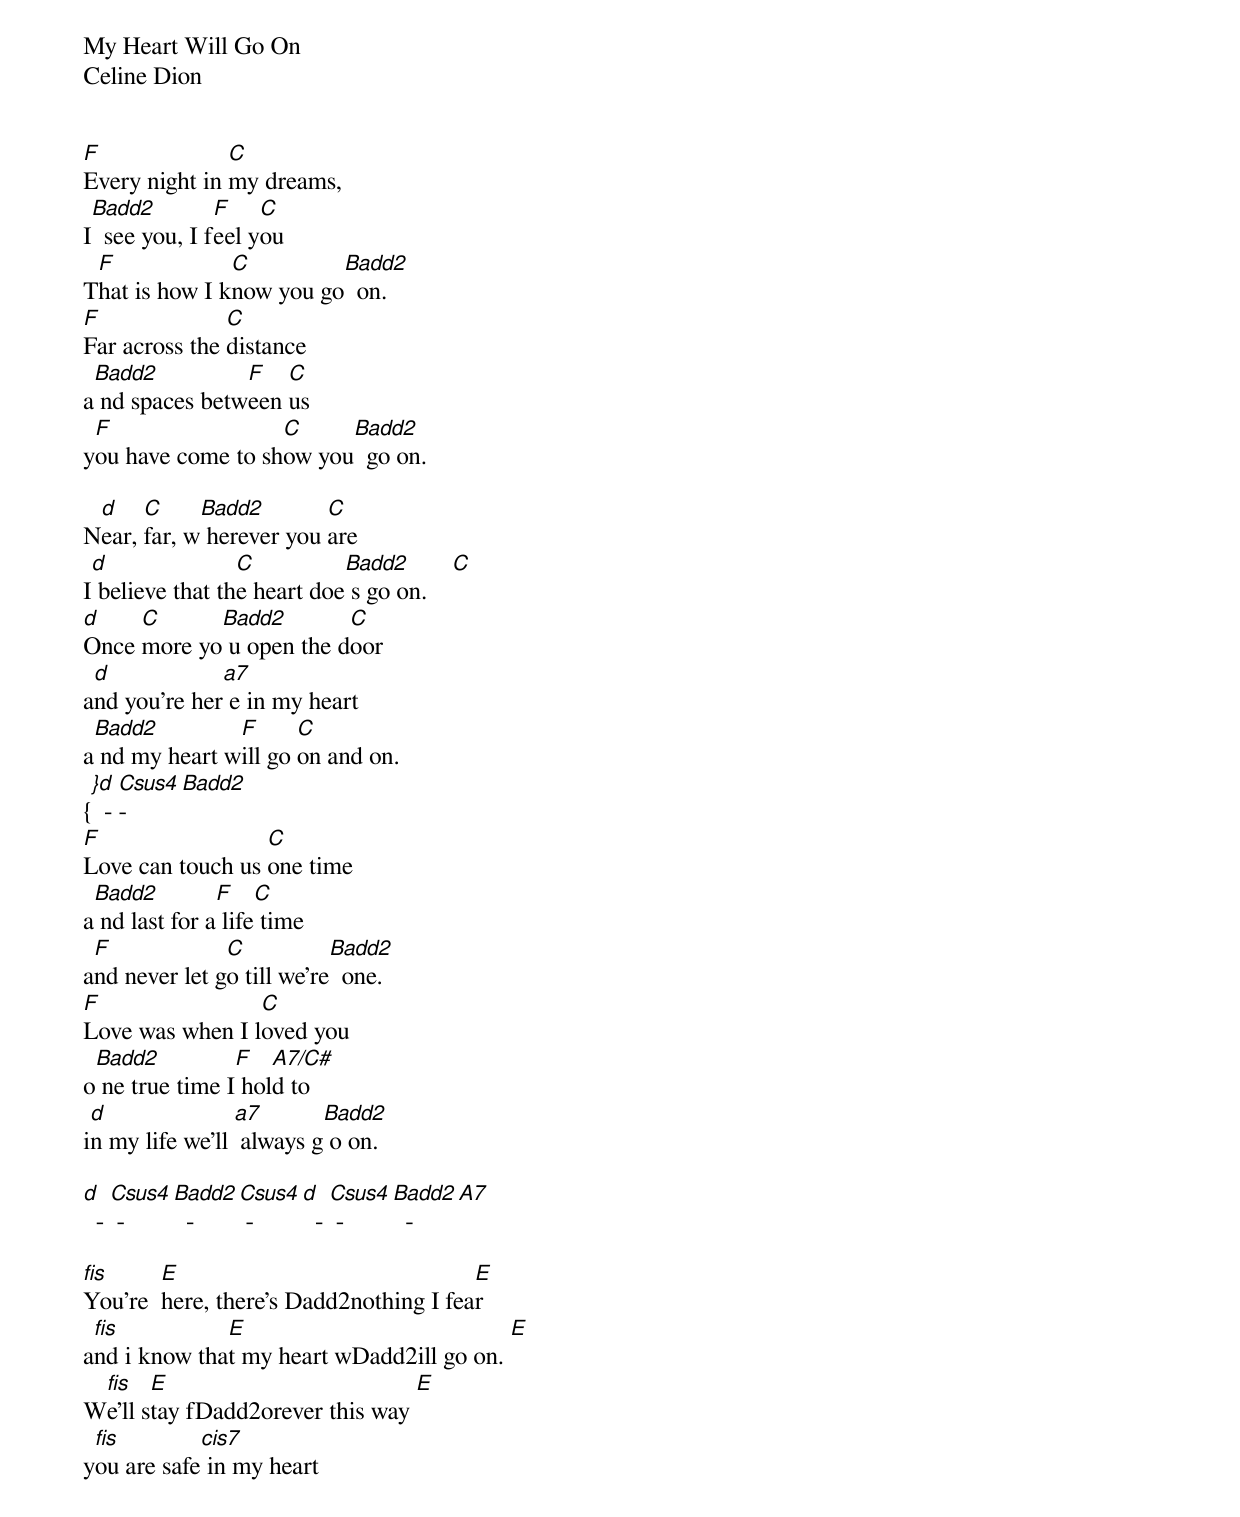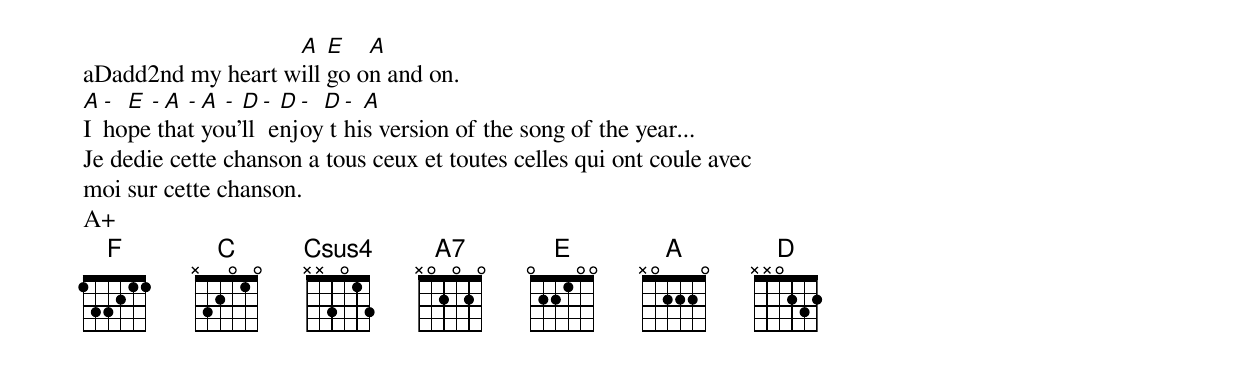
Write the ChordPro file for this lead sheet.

My Heart Will Go On
Celine Dion


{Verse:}
[F]Every night in [C]my dreams,
I[Badd2]  see you, I f[F]eel y[C]ou
T[F]hat is how I k[C]now you go[Badd2]  on.
[F]Far across the [C]distance
a[Badd2] nd spaces betw[F]een [C]us
y[F]ou have come to sh[C]ow you[Badd2]  go on.

N[d]ear, [C]far, w[Badd2] herever you [C]are
I[d] believe that th[C]e heart doe[Badd2] s go on.    [C]
[d]Once [C]more yo[Badd2] u open the d[C]oor
a[d]nd you're her[a7] e in my heart
a[Badd2] nd my heart w[F]ill go [C]on and on.
{[}d]  - [Csus4]- [Badd2]
[F]Love can touch us [C]one time
a[Badd2] nd last for a[F] life[C] time
a[F]nd never let g[C]o till we're[Badd2]  one.
[F]Love was when I l[C]oved you
o[Badd2] ne true time I[F] hol[A7/C#]d to
i[d]n my life we'll [a7] always g[Badd2] o on.

[d]  - [Csus4] - [Badd2]  - [Csus4] - [d]  - [Csus4] - [Badd2]  - [A7]

{(here'is the best moment :)))}
[fis]You're  [E]here, there's Dadd2nothing I fea[E]r
a[fis]nd i know tha[E]t my heart wDadd2ill go on. [E]
W[fis]e'll s[E]tay fDadd2orever this way [E]
y[fis]ou are safe[cis7] in my heart
aDadd2nd my heart w[A]ill [E]go o[A]n and on.
[A]I [-]ho[E]pe[-] t[A]ha[-]t [A]yo[-]u'[D]ll[-] e[D]nj[-]oy[D] t[-]hi[A]s version of the song of the year...
Je dedie cette chanson a tous ceux et toutes celles qui ont coule avec
moi sur cette chanson.
A+
